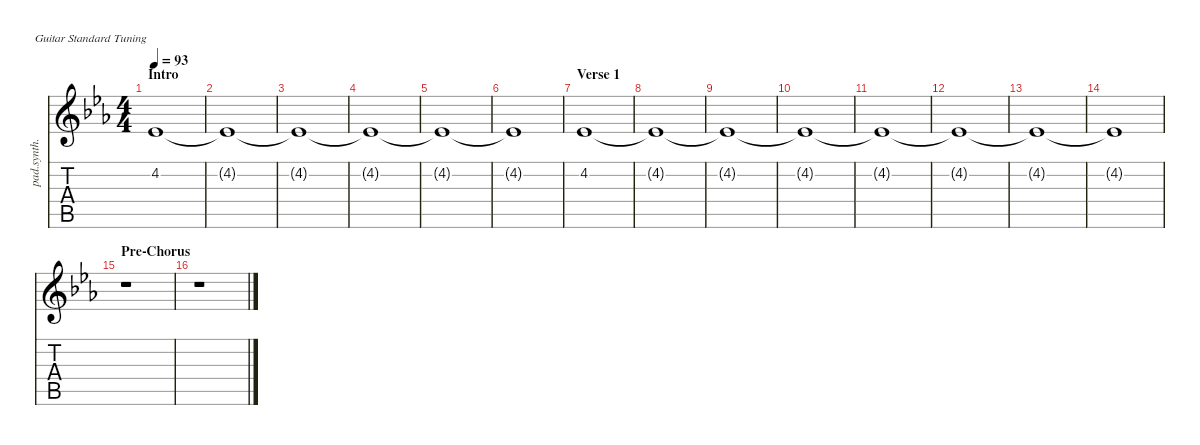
\defaultSystemsLayout 4
\hideDynamics
\bracketExtendMode nobrackets
\otherSystemsTrackNameOrientation horizontal
\track ("Pad Synthesizer" "pad.synth.") {instrument pad2warm}
\staff {score tabs}
\tuning (E4 B3 G3 D3 A2 E2)
\ts (4 4)
\section ("" "Intro")
\tempo 93
\clef g2
\ks cminor
4.2{acc b}.1{dy mf instrument pad2warm} |
4.2{t acc b}.1 |
4.2{t acc b}.1 |
4.2{t acc b}.1 |
4.2{t acc b}.1 |
4.2{t acc b}.1 |
\section ("" "Verse 1")
4.2{acc b}.1 |
4.2{t acc b}.1 |
4.2{t acc b}.1 |
4.2{t acc b}.1 |
4.2{t acc b}.1 |
4.2{t acc b}.1 |
4.2{t acc b}.1 |
4.2{t acc b}.1 |
\section ("" "Pre-Chorus")
r.1 |
r.1
